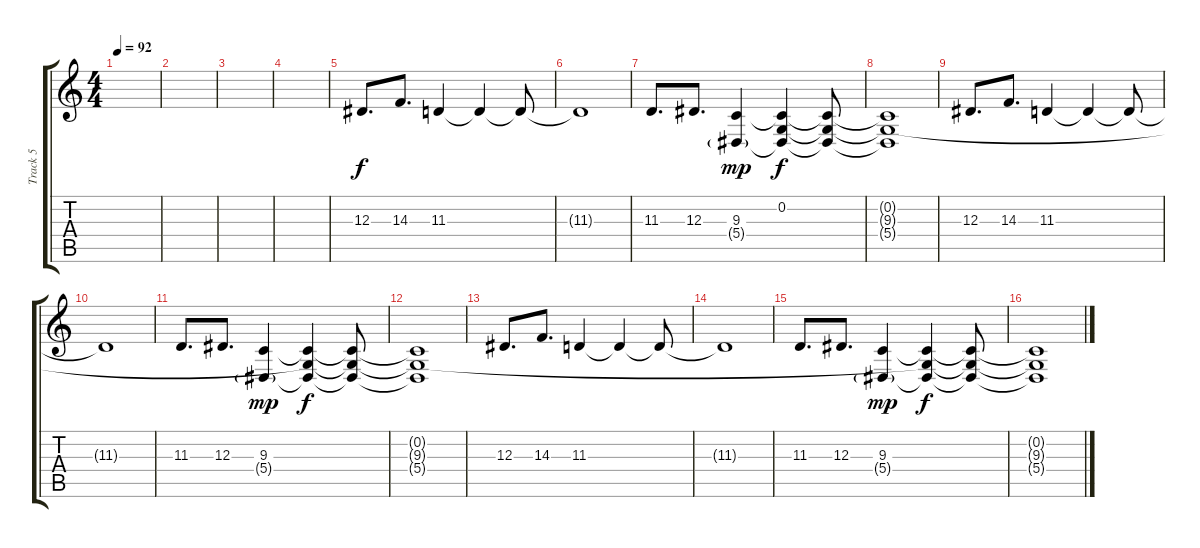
\track ("Track 5" "Track 5") {instrument synthvoice}
\staff {score tabs}
\tuning (C4 G3 Eb3 Bb2 F2 C2) {hide}
\ts (4 4)
\tempo 92
\clef g2
\ks c
|
|
|
|
12.3.8{d} 14.3.8{d} 11.3.4 11.3{t}.4 11.3{t}.8 |
11.3{t}.1 |
11.3.8{d volume 9} 12.3.8{d} (9.3 5.4{g}).4{dy mp} (0.2 9.3{t} 5.4{t}).4{dy f} (0.2{t} 9.3{t} 5.4{t}).8 |
(0.2{t} 9.3{t} 5.4{t}).1 |
12.3.8{d volume 10} 14.3.8{d} 11.3.4 11.3{t}.4 11.3{t}.8 |
11.3{t}.1 |
11.3.8{d volume 9} 12.3.8{d} (9.3 5.4{g}).4{dy mp} (0.2{t} 9.3{t} 5.4{t}).4{dy f} (0.2{t} 9.3{t} 5.4{t}).8 |
(0.2{t} 9.3{t} 5.4{t}).1 |
12.3.8{d} 14.3.8{d} 11.3.4 11.3{t}.4 11.3{t}.8 |
11.3{t}.1 |
11.3.8{d volume 9} 12.3.8{d} (9.3 5.4{g}).4{dy mp} (0.2{t} 9.3{t} 5.4{t}).4{dy f} (0.2{t} 9.3{t} 5.4{t}).8 |
(0.2{t} 9.3{t} 5.4{t}).1
